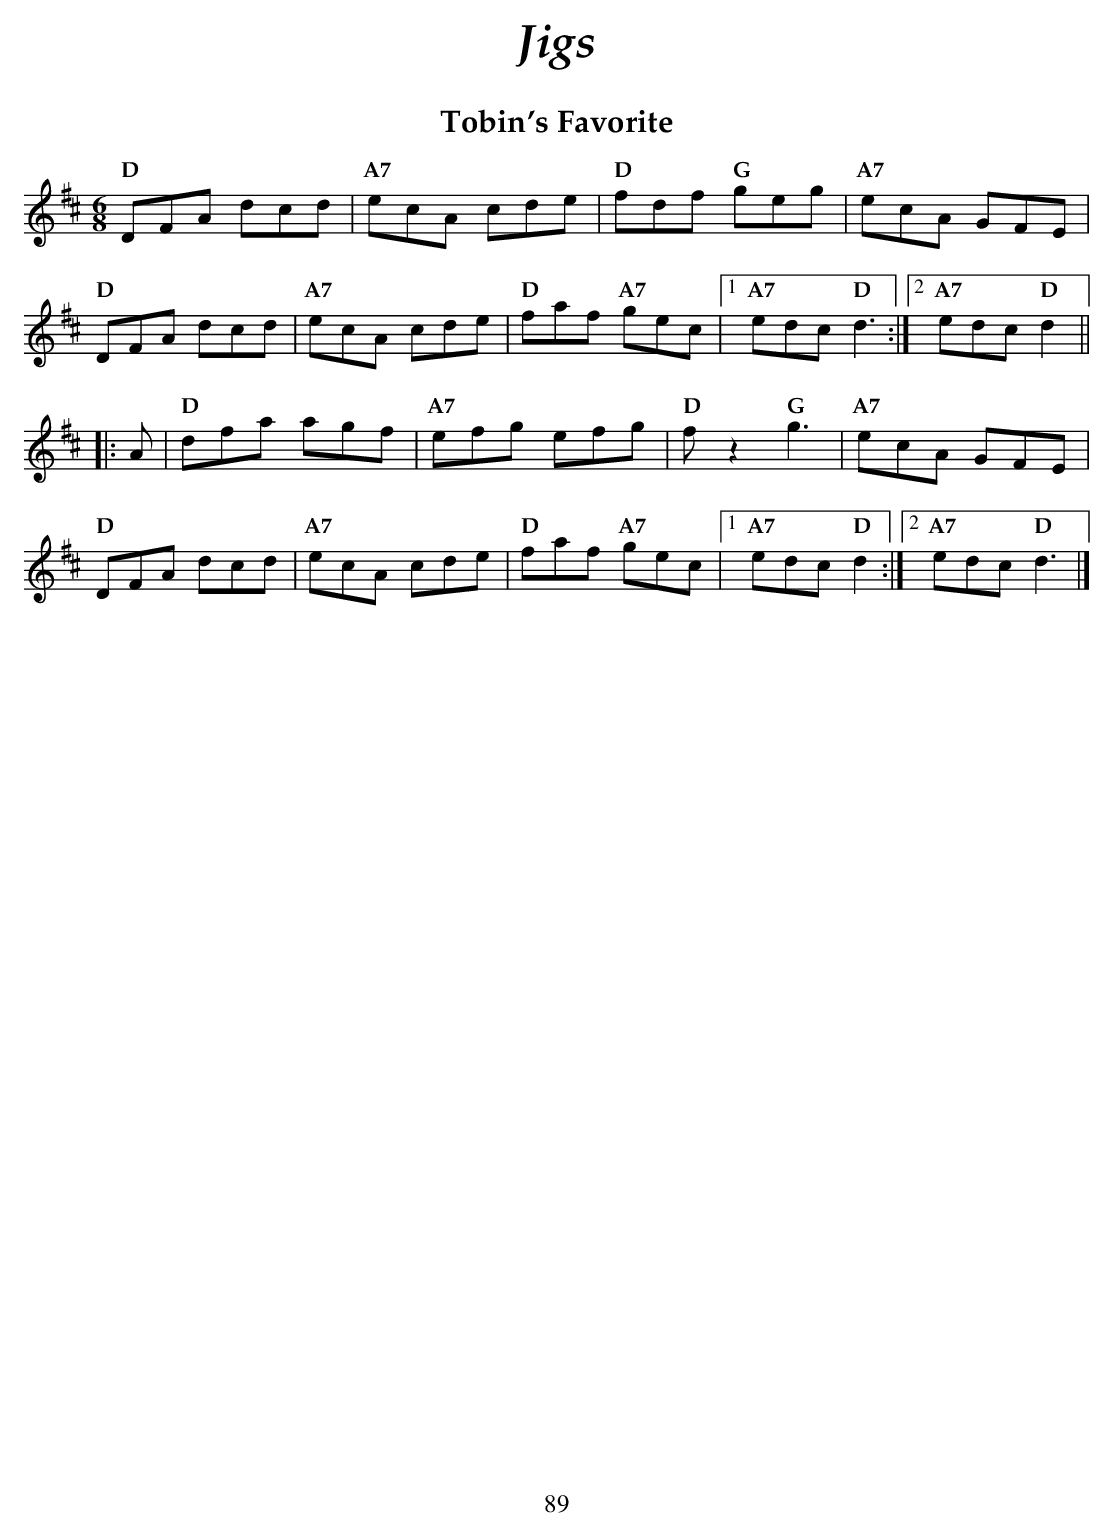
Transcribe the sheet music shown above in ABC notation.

X:1
T:Tobin's Favorite
M:6/8
L:1/8
K:D
"D" DFA dcd | "A7" ecA cde | "D" fdf "G"  geg |  "A7" ecA     GFE |
   "D" DFA dcd | "A7" ecA cde | "D" faf "A7" gec |1 "A7" edc "D" d3 :|2 "A7" edc "D" d2 ||
|:A |\
   "D" dfa agf | "A7" efg efg | "D" fz2 "G"  g3  |  "A7" ecA     GFE |
   "D" DFA dcd | "A7" ecA cde | "D" faf "A7" gec |1 "A7" edc "D" d2 :|2 "A7" edc "D" d3 |]
